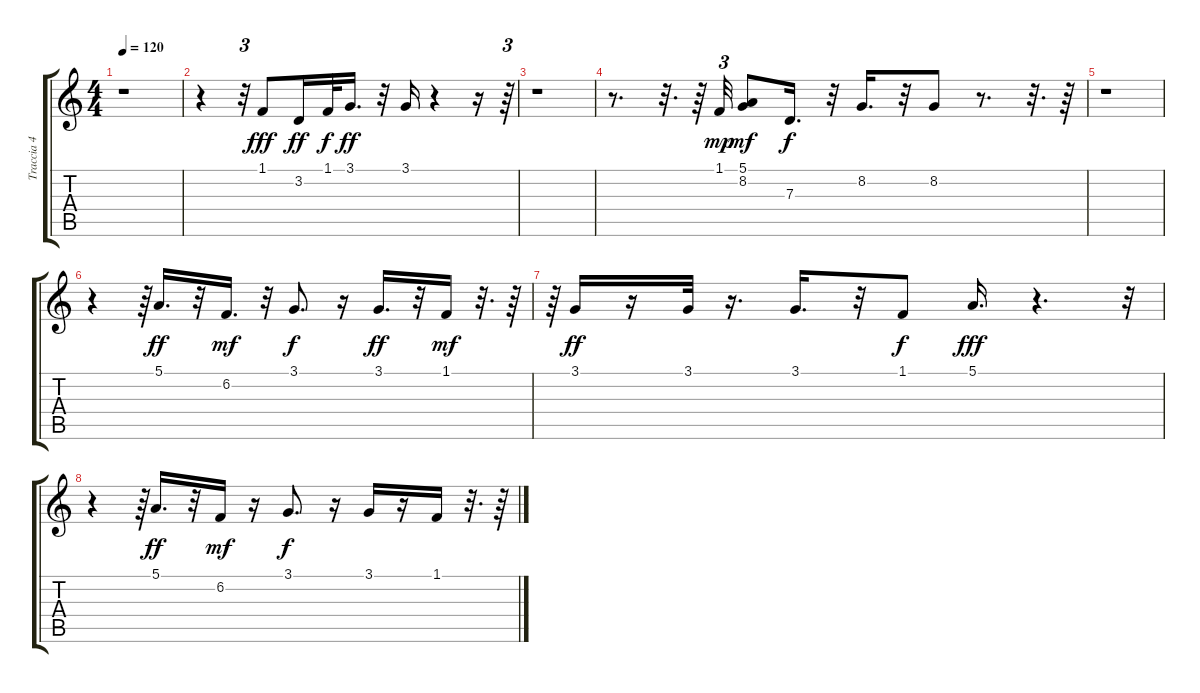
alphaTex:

\track ("Traccia 4" "Traccia 4") {instrument panflute}
\staff {score tabs}
\tuning (E4 B3 G3 D3 A2 E2) {hide}
\ts (4 4)
\tempo 120
\clef g2
\ks c
r.1{dy mp} |
r.4 r.32{tu (3 2)} 1.1.8{dy fff} 3.2.16{dy ff} 1.1.32{dy f} 3.1.16{d dy ff} r.32 3.1.16 r.4 r.16 r.64{tu (3 2)} |
r.1 |
r.8{d} r.32{d} r.64 1.1.32{tu (3 2) dy mp} (5.1 8.2).8{dy mf} 7.3.16{d dy f} r.32 8.2.16{d} r.32 8.2.8 r.8{d} r.32{d} r.64 |
r.1 |
r.4 r.64{tu (3 2)} 5.1.16{d dy ff} r.32 6.2.16{d dy mf} r.32 3.1.8{d dy f} r.16 3.1.16{d dy ff} r.32 1.1.16{dy mf} r.32{d} r.64 |
r.64{tu (3 2)} 3.1.16{dy ff} r.16 3.1.32 r.16{d} 3.1.16{d} r.32 1.1.8{dy f} 5.1.16{d dy fff} r.4{d} r.32{tu (3 2)} |
r.4 r.64{tu (3 2)} 5.1.16{d dy ff} r.32 6.2.16{dy mf} r.16 3.1.8{d dy f} r.16 3.1.16 r.16 1.1.16 r.32{d} r.64
